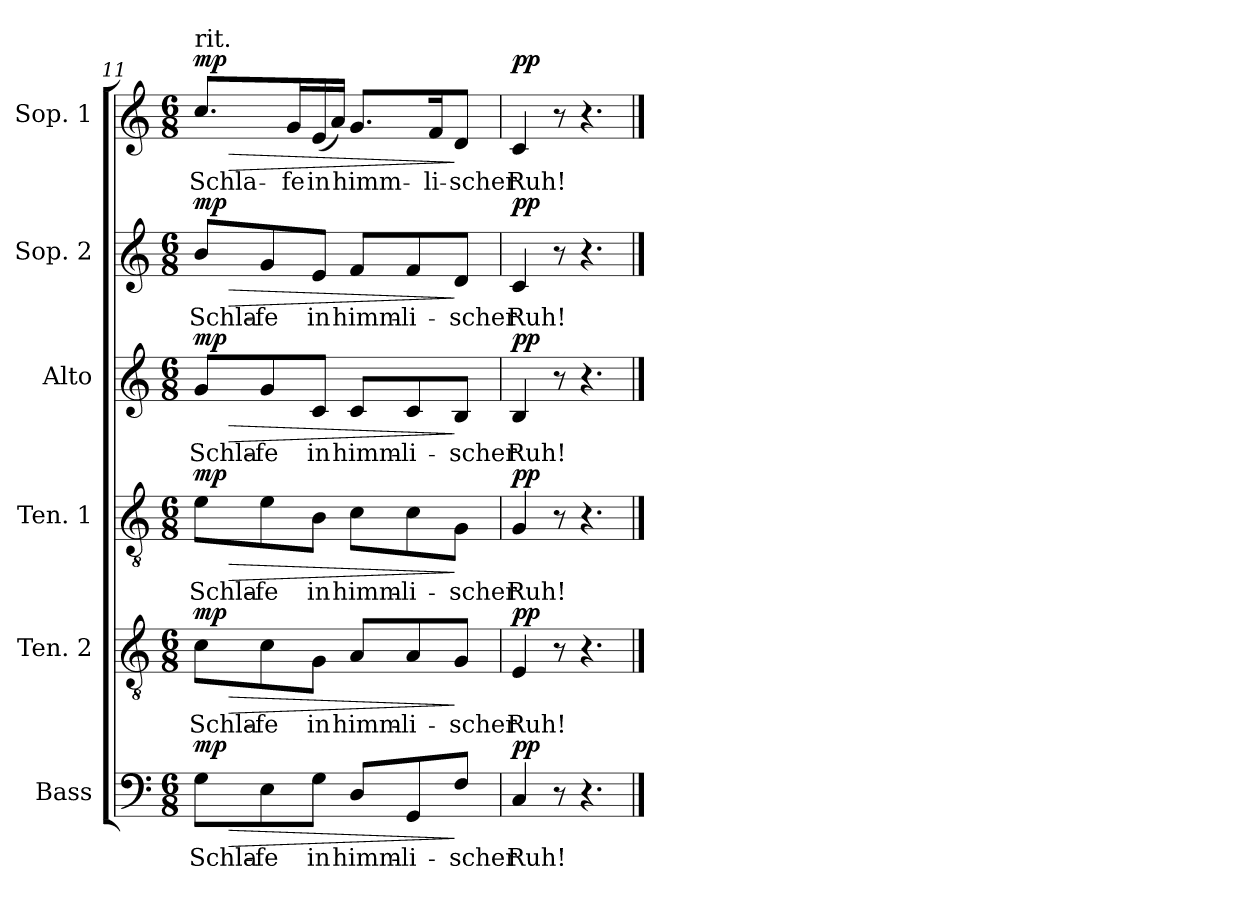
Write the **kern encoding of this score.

**kern	**text	**dynam	**kern	**text	**dynam	**kern	**text	**dynam	**kern	**text	**dynam	**kern	**text	**dynam	**kern	**text	**dynam
*part6	*part6	*part6	*part5	*part5	*part5	*part4	*part4	*part4	*part3	*part3	*part3	*part2	*part2	*part2	*part1	*part1	*part1
*staff6	*staff6	*staff6	*staff5	*staff5	*staff5	*staff4	*staff4	*staff4	*staff3	*staff3	*staff3	*staff2	*staff2	*staff2	*staff1	*staff1	*staff1
*I"Bass	*	*	*I"Ten. 2	*	*	*I"Ten. 1	*	*	*I"Alto	*	*	*I"Sop. 2	*	*	*I"Sop. 1	*	*
*I'Bs.	*	*	*I'T2.	*	*	*I'T1.	*	*	*I'A.	*	*	*I'S2.	*	*	*I'S1.	*	*
*clefF4	*	*	*clefGv2	*	*	*clefGv2	*	*	*clefG2	*	*	*clefG2	*	*	*clefG2	*	*
*	*	*	*ITrd7c12	*	*	*ITrd7c12	*	*	*	*	*	*	*	*	*	*	*
*k[]	*	*	*k[]	*	*	*k[]	*	*	*k[]	*	*	*k[]	*	*	*k[]	*	*
*C:	*	*	*C:	*	*	*C:	*	*	*C:	*	*	*C:	*	*	*C:	*	*
*M6/8	*	*	*M6/8	*	*	*M6/8	*	*	*M6/8	*	*	*M6/8	*	*	*M6/8	*	*
=11	=11	=11	=11	=11	=11	=11	=11	=11	=11	=11	=11	=11	=11	=11	=11	=11	=11
!	!LO:LY:b:color=#000000	!LO:HP:b	!	!	!	!	!	!	!	!	!	!	!	!	!	!	!
!	!	!	!	!LO:LY:b:color=#000000	!LO:HP:b	!	!	!	!	!	!	!	!	!	!	!	!
!	!	!	!	!	!	!	!LO:LY:b:color=#000000	!LO:HP:b	!	!	!	!	!	!	!	!	!
!	!	!	!	!	!	!	!	!	!	!LO:LY:b:color=#000000	!LO:HP:b	!	!	!	!	!	!
!	!	!	!	!	!	!	!	!	!	!	!	!	!LO:LY:b:color=#000000	!LO:HP:b	!	!	!
!	!	!	!	!	!	!	!	!	!	!	!	!	!	!	!LO:TX:t=rit.	!	!
!	!	!	!	!	!	!	!	!	!	!	!	!	!	!	!	!LO:LY:b:color=#000000	!LO:HP:b
8Gi\L	Schla-	> mp	8Ci\L	Schla-	> mp	8Ei\L	Schla-	> mp	8gi/L	Schla-	> mp	8bi/L	Schla-	> mp	8.cci/L	Schla-	> mp
!	!LO:LY:b:color=#000000	!	!	!	!	!	!	!	!	!	!	!	!	!	!	!	!
!	!	!	!	!LO:LY:b:color=#000000	!	!	!	!	!	!	!	!	!	!	!	!	!
!	!	!	!	!	!	!	!LO:LY:b:color=#000000	!	!	!	!	!	!	!	!	!	!
!	!	!	!	!	!	!	!	!	!	!LO:LY:b:color=#000000	!	!	!	!	!	!	!
!	!	!	!	!	!	!	!	!	!	!	!	!	!LO:LY:b:color=#000000	!	!	!	!
8Ei\	-fe	.	8Ci\	-fe	.	8Ei\	-fe	.	8gi/	-fe	.	8gi/	-fe	.	.	.	.
!	!	!	!	!	!	!	!	!	!	!	!	!	!	!	!	!LO:LY:b:color=#000000	!
.	.	.	.	.	.	.	.	.	.	.	.	.	.	.	16gi/L	-fe	.
!	!LO:LY:b:color=#000000	!	!	!	!	!	!	!	!	!	!	!	!	!	!	!	!
!	!	!	!	!LO:LY:b:color=#000000	!	!	!	!	!	!	!	!	!	!	!	!	!
!	!	!	!	!	!	!	!LO:LY:b:color=#000000	!	!	!	!	!	!	!	!	!	!
!	!	!	!	!	!	!	!	!	!	!LO:LY:b:color=#000000	!	!	!	!	!	!	!
!	!	!	!	!	!	!	!	!	!	!	!	!	!LO:LY:b:color=#000000	!	!	!	!
!	!	!	!	!	!	!	!	!	!	!	!	!	!	!	!	!LO:LY:b:color=#000000	!
8Gi\J	in	.	8GGi\J	in	.	8BBi\J	in	.	8ci/J	in	.	8ei/J	in	.	(16ei/	in	.
.	.	.	.	.	.	.	.	.	.	.	.	.	.	.	16ai/JJ)	.	.
!	!LO:LY:b:color=#000000	!	!	!	!	!	!	!	!	!	!	!	!	!	!	!	!
!	!	!	!	!LO:LY:b:color=#000000	!	!	!	!	!	!	!	!	!	!	!	!	!
!	!	!	!	!	!	!	!LO:LY:b:color=#000000	!	!	!	!	!	!	!	!	!	!
!	!	!	!	!	!	!	!	!	!	!LO:LY:b:color=#000000	!	!	!	!	!	!	!
!	!	!	!	!	!	!	!	!	!	!	!	!	!LO:LY:b:color=#000000	!	!	!	!
!	!	!	!	!	!	!	!	!	!	!	!	!	!	!	!	!LO:LY:b:color=#000000	!
8Di/L	himm-	.	8AAi/L	himm-	.	8Ci\L	himm-	.	8ci/L	himm-	.	8fi/L	himm-	.	8.gi/L	himm-	.
!	!LO:LY:b:color=#000000	!	!	!	!	!	!	!	!	!	!	!	!	!	!	!	!
!	!	!	!	!LO:LY:b:color=#000000	!	!	!	!	!	!	!	!	!	!	!	!	!
!	!	!	!	!	!	!	!LO:LY:b:color=#000000	!	!	!	!	!	!	!	!	!	!
!	!	!	!	!	!	!	!	!	!	!LO:LY:b:color=#000000	!	!	!	!	!	!	!
!	!	!	!	!	!	!	!	!	!	!	!	!	!LO:LY:b:color=#000000	!	!	!	!
8GGi/	-li-	.	8AAi/	-li-	.	8Ci\	-li-	.	8ci/	-li-	.	8fi/	-li-	.	.	.	.
!	!	!	!	!	!	!	!	!	!	!	!	!	!	!	!	!LO:LY:b:color=#000000	!
.	.	.	.	.	.	.	.	.	.	.	.	.	.	.	16fi/K	-li-	.
!	!LO:LY:b:color=#000000	!	!	!	!	!	!	!	!	!	!	!	!	!	!	!	!
!	!	!	!	!LO:LY:b:color=#000000	!	!	!	!	!	!	!	!	!	!	!	!	!
!	!	!	!	!	!	!	!LO:LY:b:color=#000000	!	!	!	!	!	!	!	!	!	!
!	!	!	!	!	!	!	!	!	!	!LO:LY:b:color=#000000	!	!	!	!	!	!	!
!	!	!	!	!	!	!	!	!	!	!	!	!	!LO:LY:b:color=#000000	!	!	!	!
!	!	!	!	!	!	!	!	!	!	!	!	!	!	!	!	!LO:LY:b:color=#000000	!
8Fi/J	-scher	]	8GGi/J	-scher	]	8GGi\J	-scher	]	8Bi/J	-scher	]	8di/J	-scher	]	8di/J	-scher	]
=12	=12	=12	=12	=12	=12	=12	=12	=12	=12	=12	=12	=12	=12	=12	=12	=12	=12
!	!LO:LY:b:color=#000000	!	!	!	!	!	!	!	!	!	!	!	!	!	!	!	!
!	!	!	!	!LO:LY:b:color=#000000	!	!	!	!	!	!	!	!	!	!	!	!	!
!	!	!	!	!	!	!	!LO:LY:b:color=#000000	!	!	!	!	!	!	!	!	!	!
!	!	!	!	!	!	!	!	!	!	!LO:LY:b:color=#000000	!	!	!	!	!	!	!
!	!	!	!	!	!	!	!	!	!	!	!	!	!LO:LY:b:color=#000000	!	!	!	!
!	!	!	!	!	!	!	!	!	!	!	!	!	!	!	!	!LO:LY:b:color=#000000	!
4Ci/	Ruh!	pp	4EEi/	Ruh!	pp	4GGi/	Ruh!	pp	4Bi/	Ruh!	pp	4ci/	Ruh!	pp	4ci/	Ruh!	pp
8r	.	.	8r	.	.	8r	.	.	8r	.	.	8r	.	.	8r	.	.
4.r	.	.	4.r	.	.	4.r	.	.	4.r	.	.	4.r	.	.	4.r	.	.
==	==	==	==	==	==	==	==	==	==	==	==	==	==	==	==	==	==
*-	*-	*-	*-	*-	*-	*-	*-	*-	*-	*-	*-	*-	*-	*-	*-	*-	*-
